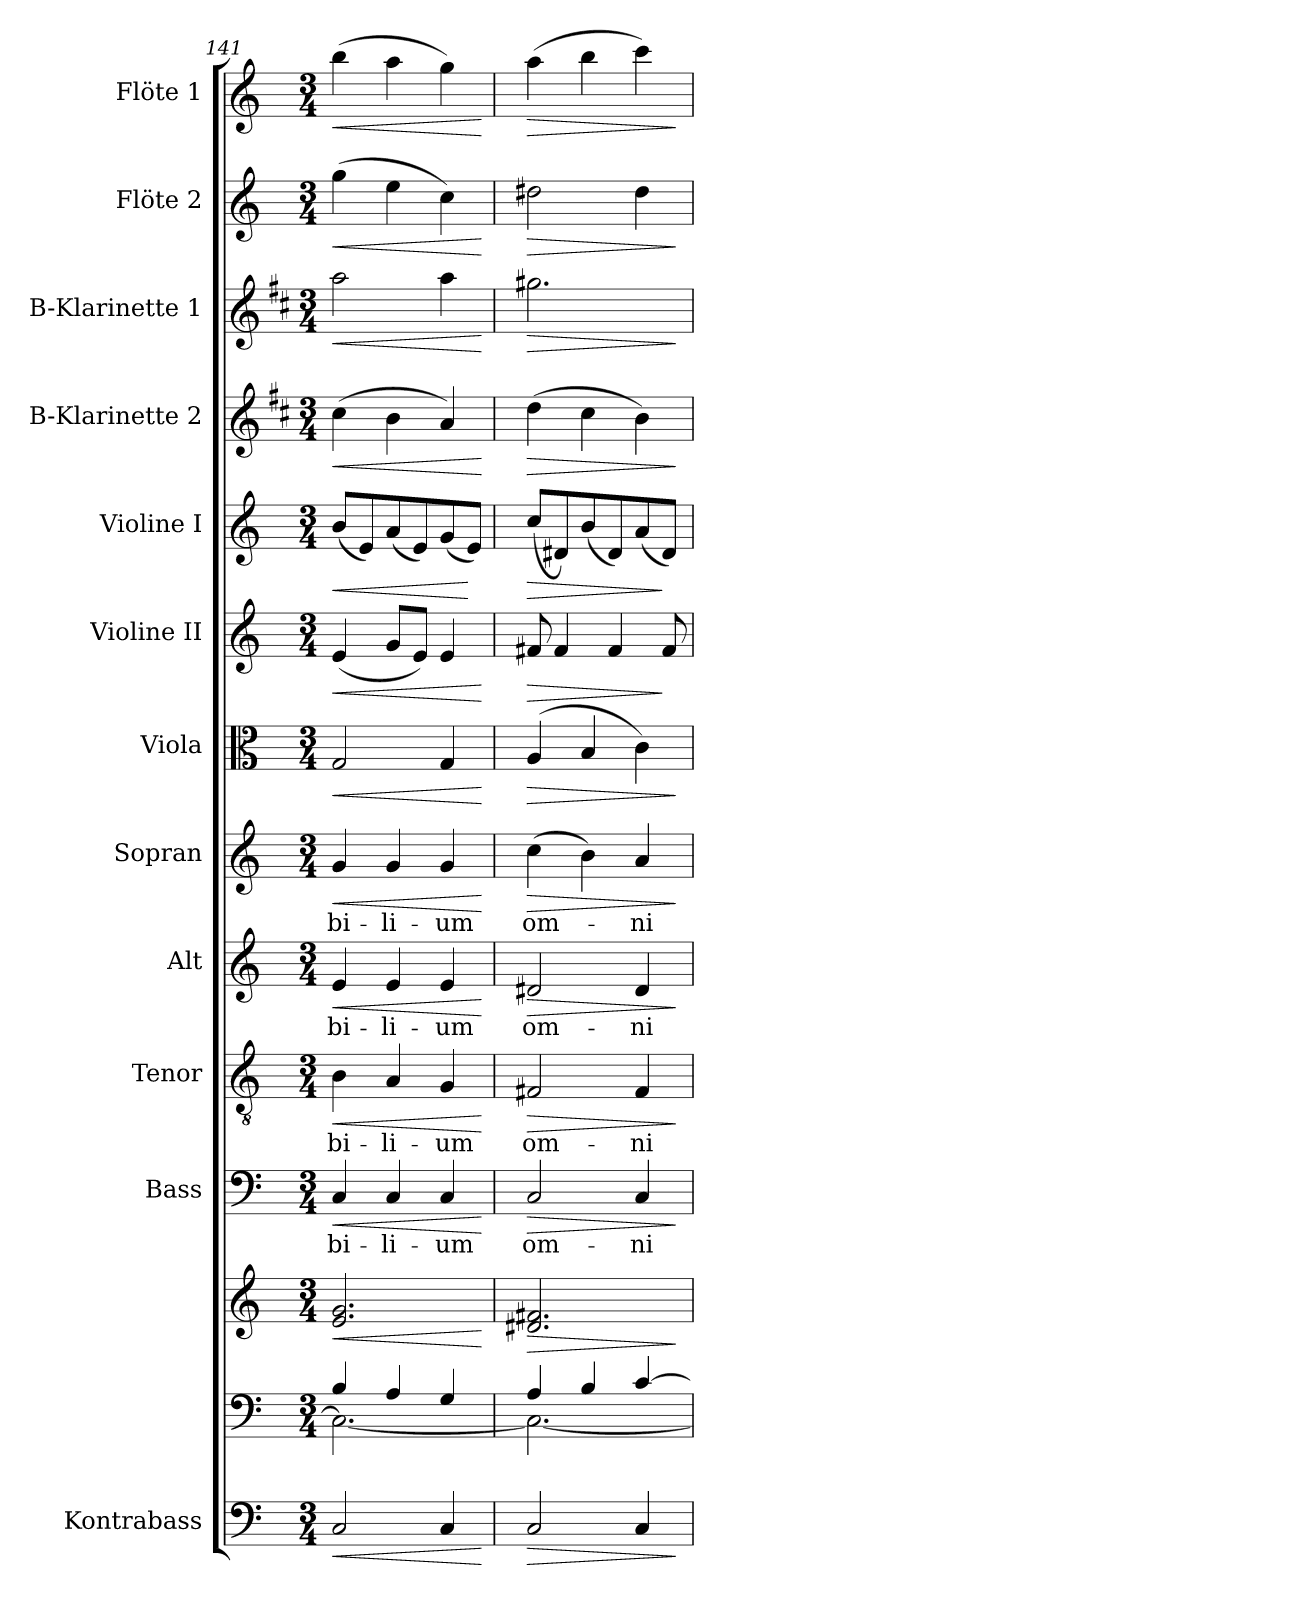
**kern	**dynam	**kern	**kern	**dynam	**kern	**text	**dynam	**kern	**text	**dynam	**kern	**text	**dynam	**kern	**text	**dynam	**kern	**dynam	**kern	**dynam	**kern	**dynam	**kern	**dynam	**kern	**dynam	**kern	**dynam	**kern	**dynam
*part13	*part13	*part12	*part12	*part12	*part11	*part11	*part11	*part10	*part10	*part10	*part9	*part9	*part9	*part8	*part8	*part8	*part7	*part7	*part6	*part6	*part5	*part5	*part4	*part4	*part3	*part3	*part2	*part2	*part1	*part1
*staff14	*staff14	*staff13	*staff12	*staff12/13	*staff11	*staff11	*staff11	*staff10	*staff10	*staff10	*staff9	*staff9	*staff9	*staff8	*staff8	*staff8	*staff7	*staff7	*staff6	*staff6	*staff5	*staff5	*staff4	*staff4	*staff3	*staff3	*staff2	*staff2	*staff1	*staff1
*I"Kontrabass	*	*	*	*	*I"Bass	*	*	*I"Tenor	*	*	*I"Alt	*	*	*I"Sopran	*	*	*I"Viola	*	*I"Violine II	*	*I"Violine I	*	*I"B-Klarinette 2	*	*I"B-Klarinette 1	*	*I"Flöte 2	*	*I"Flöte 1	*
*I'Kb.	*	*	*	*	*I'B.	*	*	*I'T.	*	*	*I'A.	*	*	*I'S.	*	*	*I'Vla.	*	*I'Vl. II	*	*I'Vl. I	*	*I'B Kl. 2	*	*I'B Kl. 1	*	*I'Fl. 2	*	*I'Fl. 1	*
*clefF4	*	*clefF4	*clefG2	*	*clefF4	*	*	*clefGv2	*	*	*clefG2	*	*	*clefG2	*	*	*clefC3	*	*clefG2	*	*clefG2	*	*clefG2	*	*clefG2	*	*clefG2	*	*clefG2	*
*ITrd7c12	*	*	*	*	*	*	*	*	*	*	*	*	*	*	*	*	*	*	*	*	*	*	*ITrd1c2	*	*ITrd1c2	*	*	*	*	*
*k[]	*	*k[]	*k[]	*	*k[]	*	*	*k[]	*	*	*k[]	*	*	*k[]	*	*	*k[]	*	*k[]	*	*k[]	*	*k[]	*	*k[]	*	*k[]	*	*k[]	*
*C:	*	*C:	*C:	*	*C:	*	*	*C:	*	*	*C:	*	*	*C:	*	*	*C:	*	*C:	*	*C:	*	*C:	*	*C:	*	*C:	*	*C:	*
*M3/4	*	*M3/4	*M3/4	*	*M3/4	*	*	*M3/4	*	*	*M3/4	*	*	*M3/4	*	*	*M3/4	*	*M3/4	*	*M3/4	*	*M3/4	*	*M3/4	*	*M3/4	*	*M3/4	*
=141	=141	=141	=141	=141	=141	=141	=141	=141	=141	=141	=141	=141	=141	=141	=141	=141	=141	=141	=141	=141	=141	=141	=141	=141	=141	=141	=141	=141	=141	=141
!	!LO:HP:b	!	!	!LO:HP:b	!	!LO:LY:b	!LO:HP:b	!	!LO:LY:b	!LO:HP:b	!	!LO:LY:b	!LO:HP:b	!	!LO:LY:b	!LO:HP:b	!	!LO:HP:b	!	!LO:HP:b	!	!LO:HP:b	!	!LO:HP:b	!	!LO:HP:b	!	!LO:HP:b	!	!LO:HP:b
*	*	*^	*	*	*	*	*	*	*	*	*	*	*	*	*	*	*	*	*	*	*	*	*	*	*	*	*	*	*	*
2CC/	<	4B/	2.C\_	2.e/ 2.g/	<	4C/	-bi-	<	4B\	-bi-	<	4e/	-bi-	<	4g/	-bi-	<	2G/	<	(<4e/	<	(<8b/L	<	(>4b\	<	2gg\	<	(>4gg\	<	(>4bb\	<
.	.	.	.	.	.	.	.	.	.	.	.	.	.	.	.	.	.	.	.	.	.	8e/)	.	.	.	.	.	.	.	.	.
!	!	!	!	!	!	!	!LO:LY:b	!	!	!LO:LY:b	!	!	!LO:LY:b	!	!	!LO:LY:b	!	!	!	!	!	!	!	!	!	!	!	!	!	!	!
.	.	4A/	.	.	.	4C/	-li-	.	4A/	-li-	.	4e/	-li-	.	4g/	-li-	.	.	.	8g/L	.	(<8a/	.	4a\	.	.	.	4ee\	.	4aa\	.
.	.	.	.	.	.	.	.	.	.	.	.	.	.	.	.	.	.	.	.	8e/J)	.	8e/)	.	.	.	.	.	.	.	.	.
!	!	!	!	!	!	!	!LO:LY:b	!	!	!LO:LY:b	!	!	!LO:LY:b	!	!	!LO:LY:b	!	!	!	!	!	!	!	!	!	!	!	!	!	!	!
4CC/	.	4G/	.	.	.	4C/	-um	.	4G/	-um	.	4e/	-um	.	4g/	-um	.	4G/	.	4e/	.	(<8g/	.	4g/)	.	4gg\	.	4cc\)	.	4gg\)	.
.	.	.	.	.	.	.	.	.	.	.	.	.	.	.	.	.	.	.	.	.	.	8e/J)	[	.	.	.	.	.	.	.	.
*	*	*v	*v	*	*	*	*	*	*	*	*	*	*	*	*	*	*	*	*	*	*	*	*	*	*	*	*	*	*	*	*
.	[	.	.	[	.	.	[	.	.	[	.	.	[	.	.	[	.	[	.	[	.	.	.	[	.	[	.	[	.	[
=142	=142	=142	=142	=142	=142	=142	=142	=142	=142	=142	=142	=142	=142	=142	=142	=142	=142	=142	=142	=142	=142	=142	=142	=142	=142	=142	=142	=142	=142	=142
!	!LO:HP:b	!	!	!LO:HP:b	!	!LO:LY:b	!LO:HP:b	!	!LO:LY:b	!LO:HP:b	!	!LO:LY:b	!LO:HP:b	!	!LO:LY:b	!LO:HP:b	!	!LO:HP:b	!	!LO:HP:b	!	!LO:HP:b	!	!LO:HP:b	!	!LO:HP:b	!	!LO:HP:b	!	!LO:HP:b
*	*	*^	*	*	*	*	*	*	*	*	*	*	*	*	*	*	*	*	*	*	*	*	*	*	*	*	*	*	*	*
2CC/	>	4A/	2.C\_	2.d#X/ 2.f#X/	>	2C/	om-	>	2F#X/	om-	>	2d#X/	om-	>	(>4cc\	om-	>	(4A/	>	8f#X/	>	(<8cc/L	>	(>4cc\	>	2.ff#X\	>	2dd#X\	>	(>4aa\	>
.	.	.	.	.	.	.	.	.	.	.	.	.	.	.	.	.	.	.	.	4f#/	.	8d#X/)	.	.	.	.	.	.	.	.	.
.	.	4B/	.	.	.	.	.	.	.	.	.	.	.	.	4b\)	.	.	4B/	.	.	.	(<8b/	.	4b\	.	.	.	.	.	4bb\	.
.	.	.	.	.	.	.	.	.	.	.	.	.	.	.	.	.	.	.	.	4f#/	.	8d#/)	.	.	.	.	.	.	.	.	.
!	!	!	!	!	!	!	!LO:LY:b	!	!	!LO:LY:b	!	!	!LO:LY:b	!	!	!LO:LY:b	!	!	!	!	!	!	!	!	!	!	!	!	!	!	!
4CC/	.	[>4c/	.	.	.	4C/	-ni-	.	4F#/	-ni-	.	4d#/	-ni-	.	4a/	-ni-	.	4c\)	.	.	.	(<8a/	.	4a\)	.	.	.	4dd#\	.	4ccc\)	.
.	.	.	.	.	.	.	.	.	.	.	.	.	.	.	.	.	.	.	.	8f#/	]	8d#/J)	]	.	.	.	.	.	.	.	.
*	*	*v	*v	*	*	*	*	*	*	*	*	*	*	*	*	*	*	*	*	*	*	*	*	*	*	*	*	*	*	*	*
.	]	.	.	]	.	.	]	.	.	]	.	.	]	.	.	]	.	]	.	.	.	.	.	]	.	]	.	]	.	]
=	=	=	=	=	=	=	=	=	=	=	=	=	=	=	=	=	=	=	=	=	=	=	=	=	=	=	=	=	=	=
*-	*-	*-	*-	*-	*-	*-	*-	*-	*-	*-	*-	*-	*-	*-	*-	*-	*-	*-	*-	*-	*-	*-	*-	*-	*-	*-	*-	*-	*-	*-
